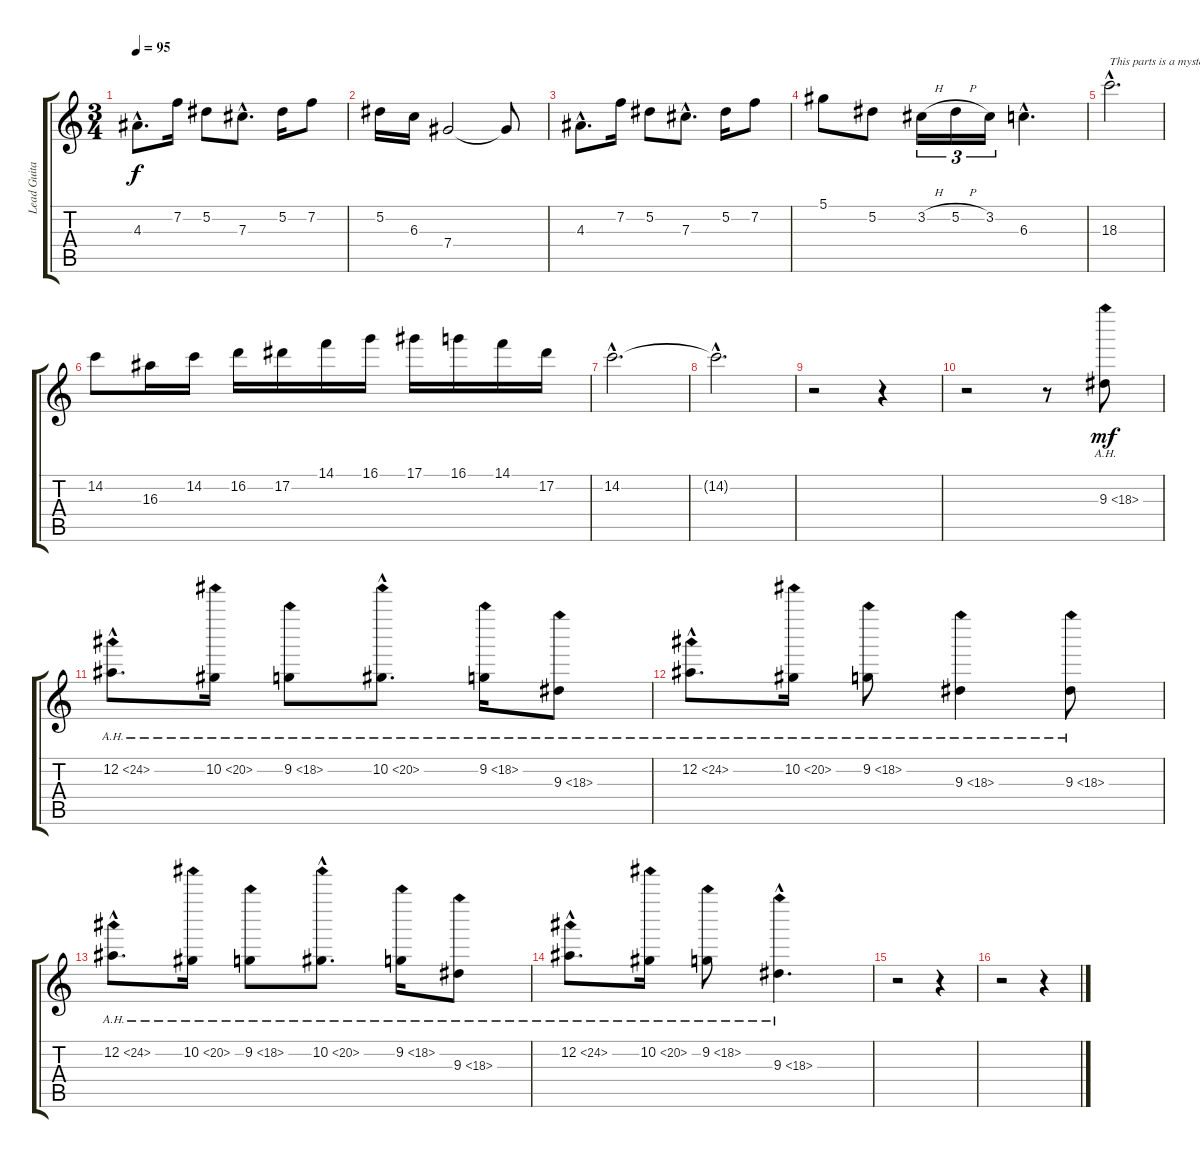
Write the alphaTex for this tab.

\track ("Lead Guitar" "Lead Guita") {instrument distortionguitar}
\staff {score tabs}
\tuning (Eb4 Bb3 Gb3 Db3 Ab2 Eb2) {hide}
\ts (3 4)
\tempo 95
\clef g2
\ks c
4.3{hac}.8{d dy f} 7.2.16 5.2.8 7.3{hac}.8{d} 5.2.16 7.2.8 |
5.2.16 6.3.16 7.4.2 7.4{t}.8 |
4.3{hac}.8{d} 7.2.16 5.2.8 7.3{hac}.8{d} 5.2.16 7.2.8 |
5.1.8 5.2.8 3.2{h}.16{tu (3 2)} 5.2{h}.16{tu (3 2)} 3.2.16{tu (3 2)} 6.3{hac}.4{d} |
18.3{hac}.2{d txt "This parts is a mystery, there's so much delay..."} |
14.2.8 16.3.16 14.2.16 16.2.16 17.2.16 14.1.16 16.1.16 17.1.16 16.1.16 14.1.16 17.2.16 |
14.2{hac}.2{d} |
14.2{hac t}.2{d} |
r.2 r.4 |
r.2 r.8 9.3{ah 9}.8{dy mf} |
12.2{ah 12 hac}.8{d} 10.2{ah 10}.16 9.2{ah 9}.8 10.2{ah 10 hac}.8{d} 9.2{ah 9}.16 9.3{ah 9}.8 |
12.2{ah 12 hac}.8{d} 10.2{ah 10}.16 9.2{ah 9}.8 9.3{ah 9}.4 9.3{ah 9}.8 |
12.2{ah 12 hac}.8{d} 10.2{ah 10}.16 9.2{ah 9}.8 10.2{ah 10 hac}.8{d} 9.2{ah 9}.16 9.3{ah 9}.8 |
12.2{ah 12 hac}.8{d} 10.2{ah 10}.16 9.2{ah 9}.8 9.3{ah 9 hac}.4{d} |
r.2 r.4 |
r.2 r.4
